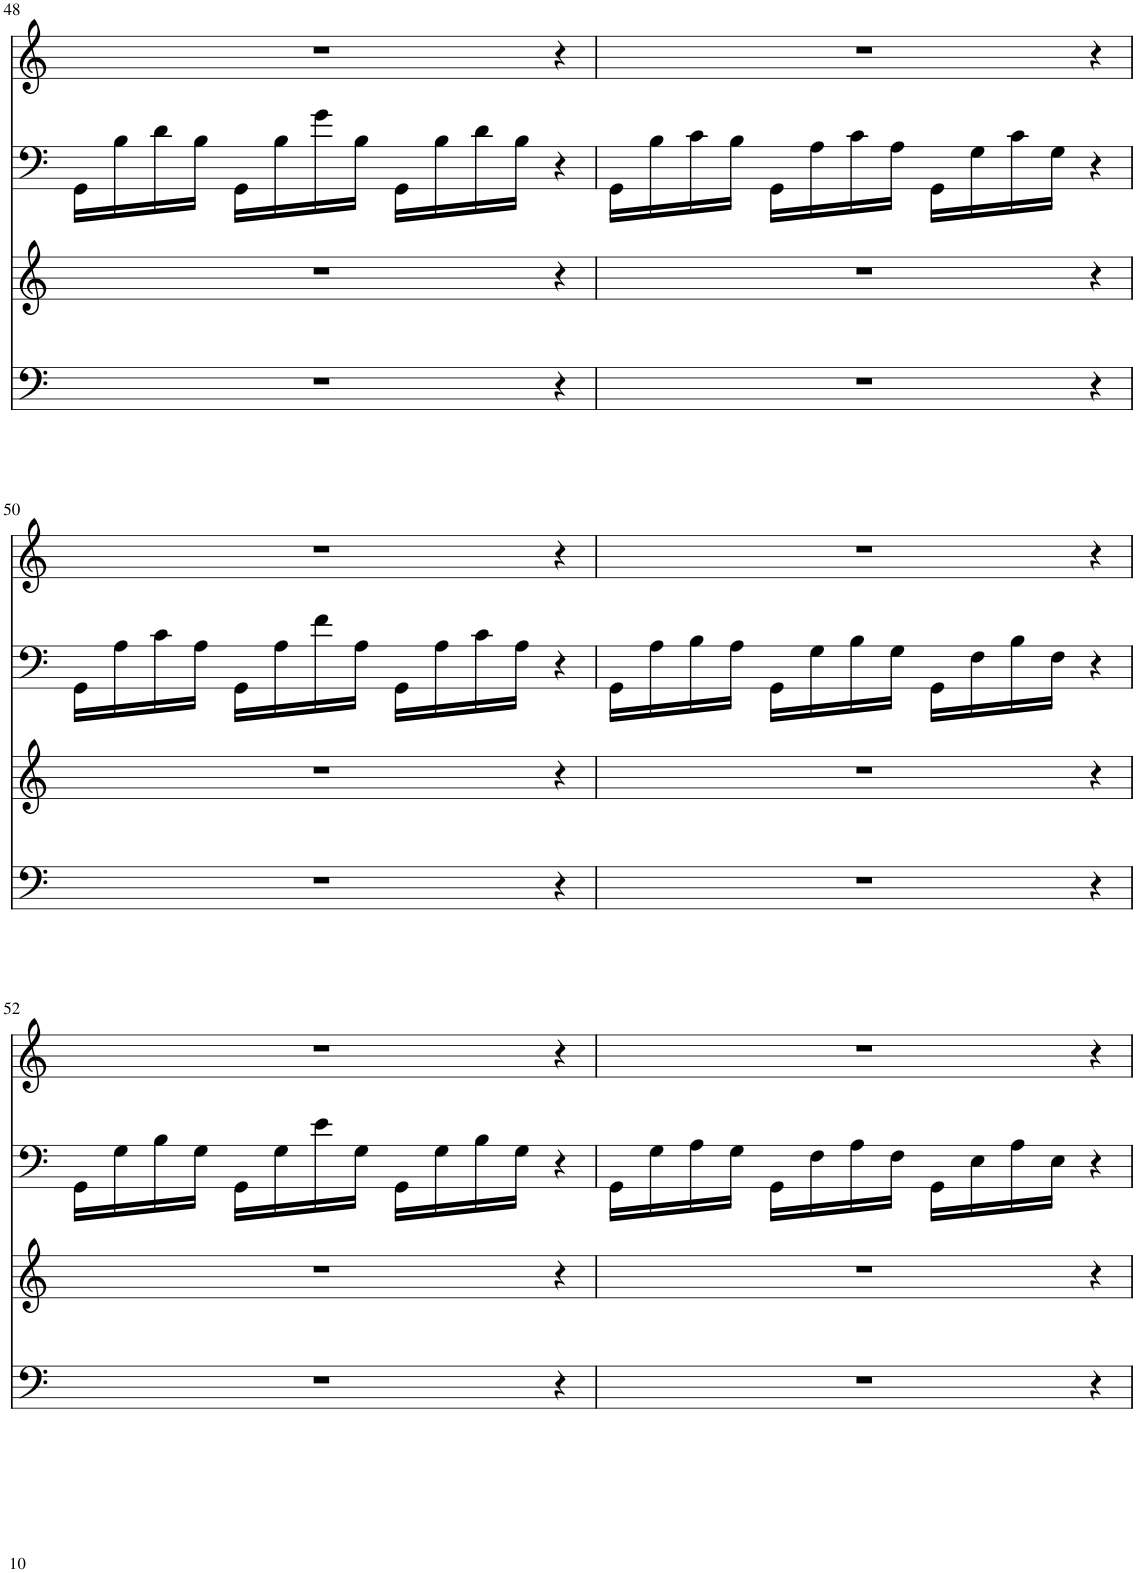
**kern	**kern	**kern	**kern
*part4	*part3	*part2	*part1
*staff4	*staff3	*staff2	*staff1
*I"Violoncello	*I"Violoncello	*I"unbenannt	*I"Violoncello
*I'Vc	*I'Vc	*	*I'Vc
!!LO:PB:g=z
*clefF4	*clefG2	*clefG2	*clefG2
*k[]	*k[]	*k[]	*k[]
*M3/4	*	*	*
=48	=48	=48	=48
2.r	1r	16GG\LL	1r
.	.	16B\	.
.	.	16d\	.
.	.	16B\JJ	.
.	.	16GG\LL	.
.	.	16B\	.
.	.	16g\	.
.	.	16B\JJ	.
.	.	16GG\LL	.
.	.	16B\	.
.	.	16d\	.
.	.	16B\JJ	.
4r	.	4r	.
4ryy	4r	4ryy	4r
=49	=49	=49	=49
2.r	1r	16GG\LL	1r
.	.	16B\	.
.	.	16c\	.
.	.	16B\JJ	.
.	.	16GG\LL	.
.	.	16A\	.
.	.	16c\	.
.	.	16A\JJ	.
.	.	16GG\LL	.
.	.	16G\	.
.	.	16c\	.
.	.	16G\JJ	.
4r	.	4r	.
4ryy	4r	4ryy	4r
!!LO:LB:g=z
=50	=50	=50	=50
2.r	1r	16GG\LL	1r
.	.	16A\	.
.	.	16c\	.
.	.	16A\JJ	.
.	.	16GG\LL	.
.	.	16A\	.
.	.	16f\	.
.	.	16A\JJ	.
.	.	16GG\LL	.
.	.	16A\	.
.	.	16c\	.
.	.	16A\JJ	.
4r	.	4r	.
4ryy	4r	4ryy	4r
=51	=51	=51	=51
2.r	1r	16GG\LL	1r
.	.	16A\	.
.	.	16B\	.
.	.	16A\JJ	.
.	.	16GG\LL	.
.	.	16G\	.
.	.	16B\	.
.	.	16G\JJ	.
.	.	16GG\LL	.
.	.	16F\	.
.	.	16B\	.
.	.	16F\JJ	.
4r	.	4r	.
4ryy	4r	4ryy	4r
!!LO:LB:g=z
=52	=52	=52	=52
2.r	1r	16GG\LL	1r
.	.	16G\	.
.	.	16B\	.
.	.	16G\JJ	.
.	.	16GG\LL	.
.	.	16G\	.
.	.	16e\	.
.	.	16G\JJ	.
.	.	16GG\LL	.
.	.	16G\	.
.	.	16B\	.
.	.	16G\JJ	.
4r	.	4r	.
4ryy	4r	4ryy	4r
=53	=53	=53	=53
2.r	1r	16GG\LL	1r
.	.	16G\	.
.	.	16A\	.
.	.	16G\JJ	.
.	.	16GG\LL	.
.	.	16F\	.
.	.	16A\	.
.	.	16F\JJ	.
.	.	16GG\LL	.
.	.	16E\	.
.	.	16A\	.
.	.	16E\JJ	.
4r	.	4r	.
4ryy	4r	4ryy	4r
=	=	=	=
*-	*-	*-	*-
